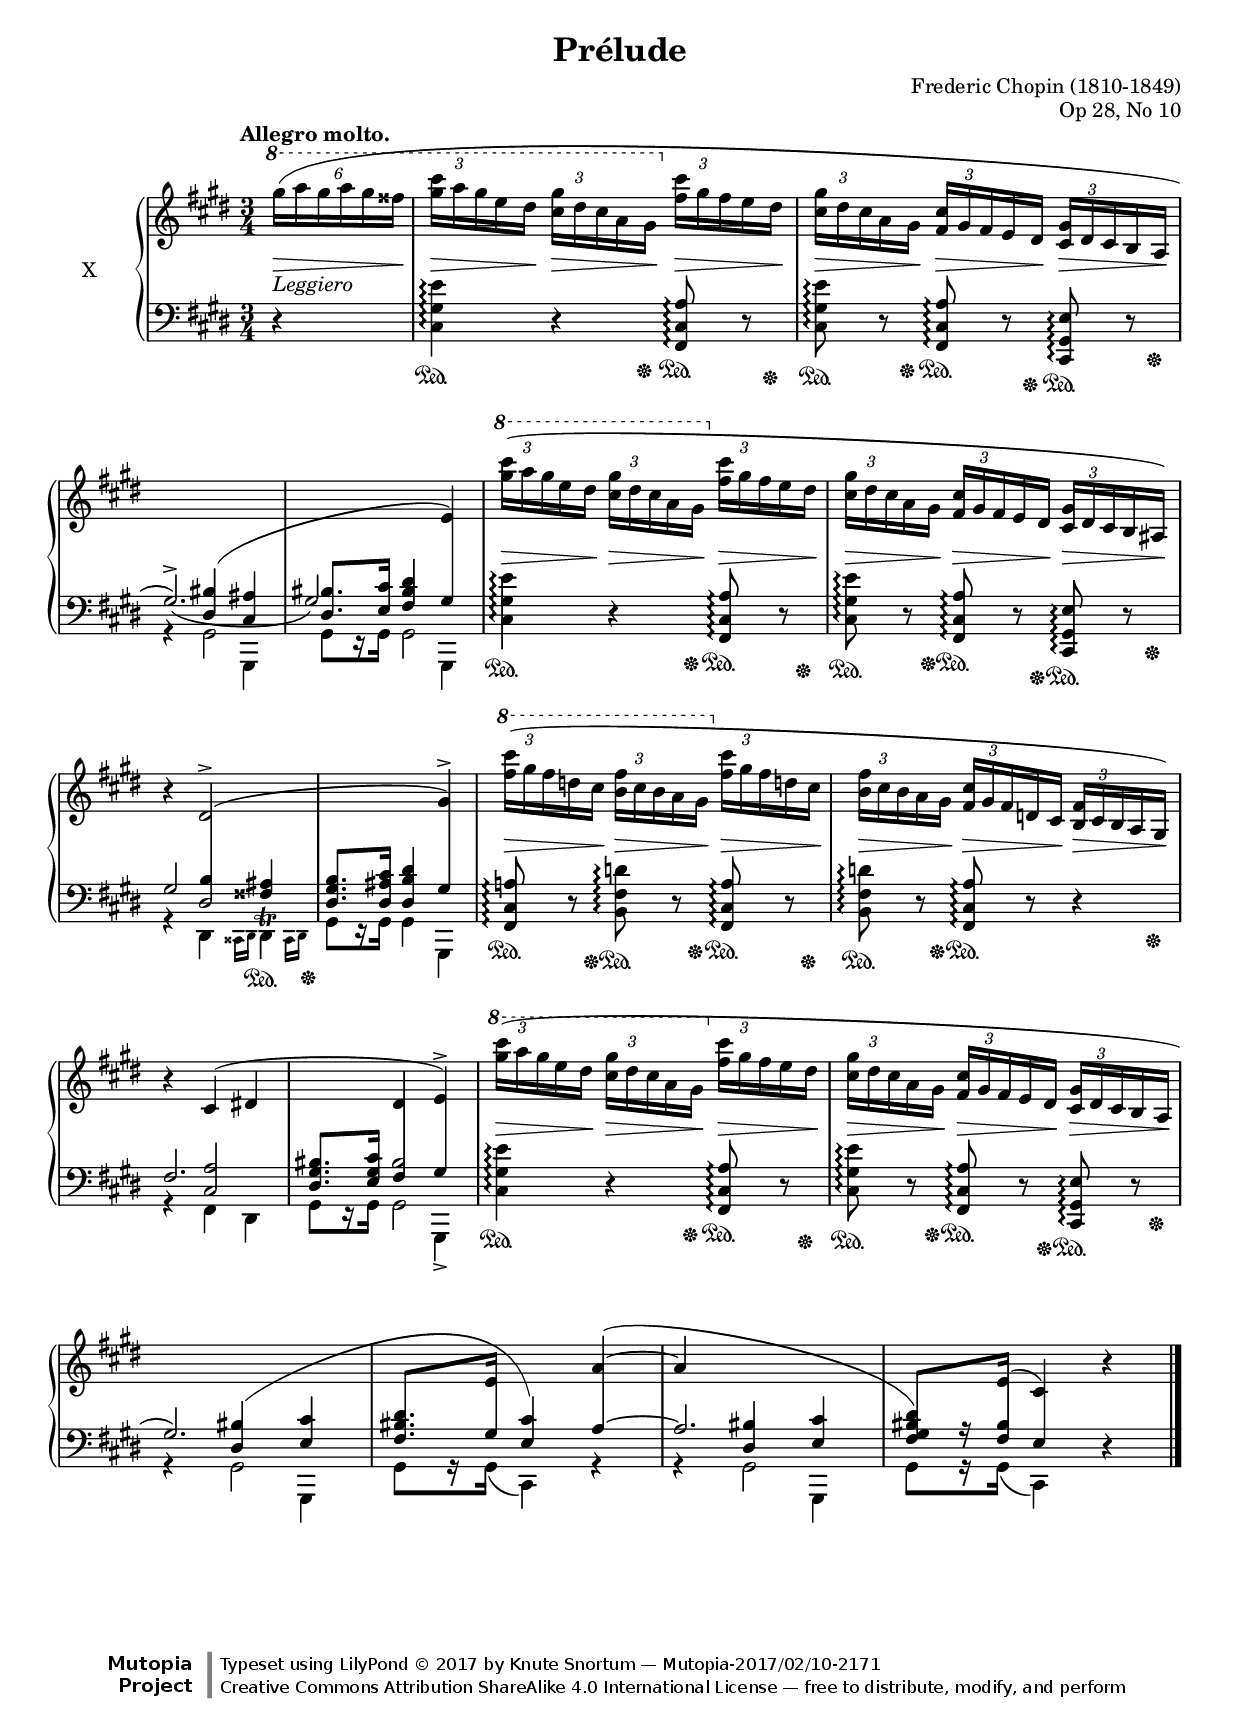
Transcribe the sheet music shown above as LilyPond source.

%...+....1....+....2....+....3....+....4....+....5....+....6....+....7....+....

\version "2.19.54"
\language "english"

\header {
  title = "Prélude"
  composer = "Frederic Chopin (1810-1849)"
  opus = "Op 28, No 10"
  date = "1837"
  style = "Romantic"
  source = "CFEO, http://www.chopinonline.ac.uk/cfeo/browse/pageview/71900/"
  
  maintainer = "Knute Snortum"
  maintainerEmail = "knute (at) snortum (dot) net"
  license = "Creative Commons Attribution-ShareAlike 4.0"
  
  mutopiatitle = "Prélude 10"
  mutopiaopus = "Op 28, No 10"
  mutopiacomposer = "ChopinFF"
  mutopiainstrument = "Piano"

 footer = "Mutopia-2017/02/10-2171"
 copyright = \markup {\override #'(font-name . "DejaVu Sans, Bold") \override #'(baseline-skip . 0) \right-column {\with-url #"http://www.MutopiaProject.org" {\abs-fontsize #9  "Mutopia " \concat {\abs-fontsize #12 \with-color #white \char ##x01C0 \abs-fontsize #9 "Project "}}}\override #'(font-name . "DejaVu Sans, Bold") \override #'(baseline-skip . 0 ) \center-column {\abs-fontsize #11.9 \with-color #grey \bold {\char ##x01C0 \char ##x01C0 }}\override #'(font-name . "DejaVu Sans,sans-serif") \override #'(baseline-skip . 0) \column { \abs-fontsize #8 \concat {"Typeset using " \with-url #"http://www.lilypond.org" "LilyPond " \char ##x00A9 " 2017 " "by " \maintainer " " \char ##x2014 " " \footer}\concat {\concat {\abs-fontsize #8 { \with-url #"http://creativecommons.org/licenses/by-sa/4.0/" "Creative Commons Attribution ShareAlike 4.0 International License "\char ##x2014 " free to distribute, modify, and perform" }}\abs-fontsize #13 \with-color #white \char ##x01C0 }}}
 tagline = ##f
}

sd = \sustainOn 
su = \sustainOff 

staffUp   = \change Staff = "upper"
staffDown = \change Staff = "lower"

shapeSlurA = \shape #'((0 . -3) (0 . 3) (0 . 0) (0 . 0)) Slur
shapeTieA = \shape #'((0 . 0) (0 . -1) (0 . -1.5) (0 . 0)) Tie
shapeSlurB = \shape #'((0 . 2) (0 . 3) (0 . 1) (0 . 0)) Slur
shapeSlurC = \shape #'((0 . -0.5) (0 . 0) (0 . 0) (0 . 0)) Slur
shapeSlurD = \shape #'((0 . 0) (0 . 1) (0 . 12) (0 . 0)) Slur
shapeSlurE = \shape #'((0 . -1) (0 . 0) (0 . 0) (0 . -3)) Slur

global = {
  \key cs \minor
  \time 3/4
  \accidentalStyle piano
}

rightHandUpper = \relative {
  \global
  \clef treble
  \tempo "Allegro molto."
  \omit TupletBracket
  \tupletUp
  \stemNeutral
  \ottava #1
  
  \partial 4 { \tuplet 6/4 { \shapeSlurA gs'''16 ( a gs a gs fss } }
  | \tuplet 3/2 { <gs cs>16 a gs } e ds
    \tuplet 3/2 { <cs gs'>16 ds cs } a gs
    \ottava #0
    \tuplet 3/2 { <fs cs'>16 gs fs } e ds
  | \tuplet 3/2 { <cs gs'>16 ds cs } a gs
    \tuplet 3/2 { <fs cs'>16 gs fs } e ds
    \tuplet 3/2 { <cs gs'>16 ds cs } b a
  | \staffDown \voiceOne \shapeTieA gs2.^> _~ )
  | \shiftOn \tweak NoteColumn.force-hshift -1.3 gs2 \crossStaff { gs4 }
  
  \staffUp \oneVoice \tupletUp \ottava #1
  | \tuplet 3/2 { <gs''' cs>16 ( a gs } e ds
    \tuplet 3/2 { <cs gs'>16 ds cs } a gs
    \ottava #0
    \tuplet 3/2 { <fs cs'>16 gs fs } e ds
  | \tuplet 3/2 { <cs gs'>16 ds cs } a gs
    \tuplet 3/2 { <fs cs'>16 gs fs } e ds
    \tuplet 3/2 { <cs gs'>16 ds cs } b as )
  | r4 ds2^> ^(
  | s2 gs4^> )
  
  \ottava #1
  | \tuplet 3/2 { <fs'' cs'>16 ( gs fs } d cs
    \tuplet 3/2 { <b fs'>16 cs b } a gs
    \ottava #0
    \tuplet 3/2 { <fs cs'>16 gs fs } d cs
  | \tuplet 3/2 { <b fs'>16 cs b } a gs
    \tuplet 3/2 { <fs cs'>16 gs fs } d cs
    \tuplet 3/2 { <b fs'>16 cs b } a gs )
  | r4 cs ^( ds
  | s4 ds e^> )
  
  \ottava #1
  | \tuplet 3/2 { \shapeSlurC <gs'' cs>16 ( a gs } e ds
    \tuplet 3/2 { <cs gs'>16 ds cs } a gs
    \ottava #0
    \tuplet 3/2 { <fs cs'>16 gs fs } e ds
  | \tuplet 3/2 { <cs gs'>16 ds cs } a gs
    \tuplet 3/2 { <fs cs'>16 gs fs } e ds
    \tuplet 3/2 { <cs gs'>16 ds cs } b a 
  | \staffDown \stemUp gs2. )
  | <fs bs ds>8. [ \staffUp e'16 ] s4 \shapeSlurE a ^~ ^(
  | a4 s2
  | \voiceThree \staffDown <ds, bs gs fs>8 ) [ s16 \staffUp e16 ] 
    ( cs4 ) \oneVoice r
  
  \bar "|."
}

rightHandLower = \relative {
  \global
  \clef treble
  
  \partial 4 { s4 }
  | s2.
  | s2.
  | s4 \staffDown \voiceThree \stemUp \shapeSlurB <ds bs'>4 ( <cs as'>
  | <ds bs'>8. <e cs'>16 <fs bs ds>4 
    \staffUp \voiceThree \crossStaff { e' ) } 
  
  | s2.
  | s2.
  \staffDown
  | << 
      { gs,2 s4 } 
      { << { s4 \crossStaff { ds2 } } { s4 b'4 <fss as> } >> } 
    >>
  | <ds gs b>8. <ds as' cs>16 <ds b' ds>4 \crossStaff { gs }
  
  | s2.
  | s2.
  | << { fs2. } { s4 <cs a'>2 } >>
  | <ds gs bs>8. <e gs cs>16 << { bs'2 } { \crossStaff { fs4 gs } } >>
  
  | s2.
  | s2.
  | s4 \shapeSlurD <ds bs'> ( <e cs'>
  | s8. \crossStaff { gs16 } <e cs'>4 ) \crossStaff { a ~ }
  | << { a2. } { s4 <ds, bs'> <e cs'> } >>
  | s8 r16 \crossStaff { <fs bs>16 e4 } s4
}

rightHand = << 
  \new Voice { \rightHandUpper } 
  \new Voice { \rightHandLower } 
>>

leftHandNotes = \relative {
  \global
  \clef bass
  
  \partial 4 { r4 }
  | <cs gs' e'>4 \arpeggio r <fs, cs' a'>8 \arpeggio r
  | <cs' gs' e'>8 \arpeggio r <fs, cs' a'> \arpeggio r 
    <cs gs' e'>8 \arpeggio r
  \stemDown
  << 
    { | r4 gs'2 | gs8 [ r16 gs ] gs2 }
    { | s2 gs,4 | s2 gs4 }
  >>
  
  \stemNeutral
  | <cs' gs' e'>4 \arpeggio r <fs, cs' a'>8 \arpeggio r
  | <cs' gs' e'>8 \arpeggio r <fs, cs' a'> \arpeggio r 
    <cs gs' e'>8 \arpeggio r
  \voiceFour 
  | r4 ds \grace { css16 ds }
    <<
      { ds4 -\tweak Y-offset #-2.5 ^\trill }
      { s8 s16 \grace { css16 ds } s }
    >>
  | gs8 [ r16 gs ] gs4 gs,
  
  \oneVoice
  | <fs' cs' a'>8 \arpeggio r <b fs' d'> \arpeggio r
    <fs cs' a'>8 \arpeggio r
  | <b fs' d'> \arpeggio r <fs cs' a'>8 \arpeggio r r4
  \voiceFour 
  | r4 fs ds
  | << { gs8 [ r16 gs ] gs2 } { s2 gs,4_> } >>
  
  \oneVoice
  | <cs' gs' e'>4 \arpeggio r <fs, cs' a'>8 \arpeggio r
  | <cs' gs' e'>8 \arpeggio r <fs, cs' a'> \arpeggio r 
    <cs gs' e'>8 \arpeggio r
  \voiceFour
  | << { r4 gs'2 } { s2 gs,4 } >>
  | gs'8 [ r16 gs ] ( cs,4 ) r
  | << { r4 gs'2 } { s2 gs,4 } >>
  | gs'8 [ r16 gs ] ( cs,4 ) \oneVoice r
}

pedal = {
  \partial 4 { s4 }
  | s4.. \sd s16 \su s8. \sd s16 \su
  | s8. \sd s16 \su s8. \sd s16 \su s8. \sd s16 \su
  | s2.
  | s2.
  
  | s4.. \sd s16 \su s8. \sd s16 \su
  | s8. \sd s16 \su s8. \sd s16 \su s8. \sd s16 \su
  | s2 s8. \sd s16 -\tweak Y-offset -5.5 \su
  | s2.
  
  | s8. \sd s16 \su s8. \sd s16 \su s8. \sd s16 \su
  | s8. \sd s16 -\tweak X-offset -1 \su s4 \sd s8. s16 \su
  | s2.
  | s2.
  
  | s4.. \sd s16 \su s8. \sd s16 \su
  | s8. \sd s16 \su s8. \sd s16 \su s8. \sd s16 \su
  | s2.
  | s2.
  | s2.
  | s2.
}

leftHand = << 
  \new Voice { \leftHandNotes } 
  \new Voice { \pedal } 
>>

dyn = {
  \partial 4 { s4 -\markup { \italic Leggiero } \> }
  | s8. \> s16 \! s8. \> s16 \! s8. \> s16 \! 
  | s8. \> s16 \! s8. \> s16 \! s8. \> s16 \! 
  | s2.
  | s2.
  
  | s8. \> s16 \! s8. \> s16 \! s8. \> s16 \! 
  | s8. \> s16 \! s8. \> s16 \! s8. \> s16 \! 
  | s2.
  | s2.
  
  | s8. \> s16 \! s8. \> s16 \! s8. \> s16 \! 
  | s8. \> s16 \! s8. \> s16 \! s8. \> s16 \! 
  | s2.
  | s2.
  
  | s8. \> s16 \! s8. \> s16 \! s8. \> s16 \! 
  | s8. \> s16 \! s8. \> s16 \! s8. \> s16 \! 
  | s2.
  | s2.
  | s2.
  | s2.
}

#(set-global-staff-size 18)

\paper {
  ragged-last-bottom = ##t
  
  top-margin = 8\mm
  bottom-margin = 6\mm
  system-system-spacing.basic-distance = #19
  
  % #(set-paper-size "letter") % for testing only
}

\score {
  \new PianoStaff <<
    \set PianoStaff.instrumentName = #"X"
    \new Staff = "upper" \rightHand
    \new Dynamics \dyn
    \new Staff = "lower" \leftHand
  >>
  \layout {
    \context {
      \Score
      \remove "Bar_number_engraver"
    }
    \context {
      \PianoStaff
      \consists #Span_stem_engraver
    }
  }
  \midi {
    \tempo 4 = 140
  }
}
